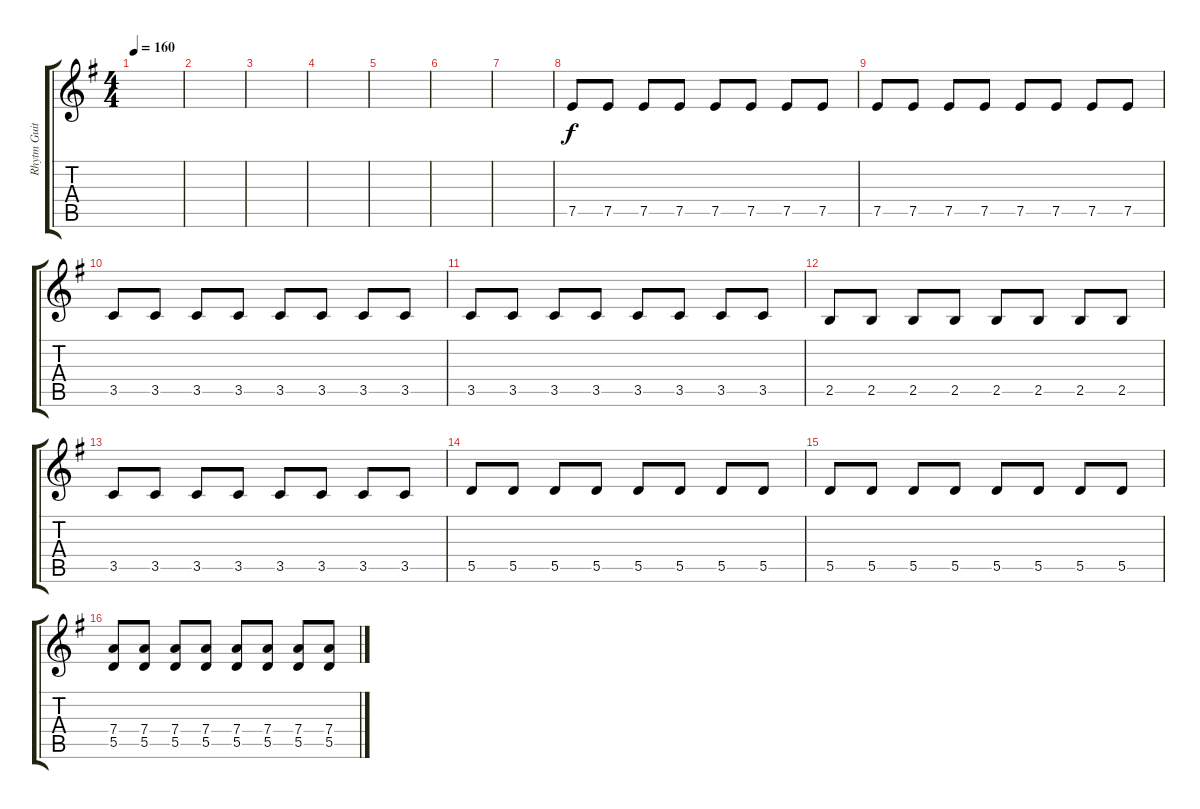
\track ("Rhytm Guitar 2" "Rhytm Guit") {instrument overdrivenguitar}
\staff {score tabs}
\tuning (E4 B3 G3 D3 A2 E2) {hide}
\ts (4 4)
\tempo 160
\clef g2
\ks g
|
|
|
|
|
|
|
7.5.8 7.5.8 7.5.8 7.5.8 7.5.8 7.5.8 7.5.8 7.5.8 |
7.5.8 7.5.8 7.5.8 7.5.8 7.5.8 7.5.8 7.5.8 7.5.8 |
3.5.8 3.5.8 3.5.8 3.5.8 3.5.8 3.5.8 3.5.8 3.5.8 |
3.5.8 3.5.8 3.5.8 3.5.8 3.5.8 3.5.8 3.5.8 3.5.8 |
2.5.8 2.5.8 2.5.8 2.5.8 2.5.8 2.5.8 2.5.8 2.5.8 |
3.5.8 3.5.8 3.5.8 3.5.8 3.5.8 3.5.8 3.5.8 3.5.8 |
5.5.8 5.5.8 5.5.8 5.5.8 5.5.8 5.5.8 5.5.8 5.5.8 |
5.5.8 5.5.8 5.5.8 5.5.8 5.5.8 5.5.8 5.5.8 5.5.8 |
(7.4 5.5).8 (7.4 5.5).8 (7.4 5.5).8 (7.4 5.5).8 (7.4 5.5).8 (7.4 5.5).8 (7.4 5.5).8 (7.4 5.5).8
